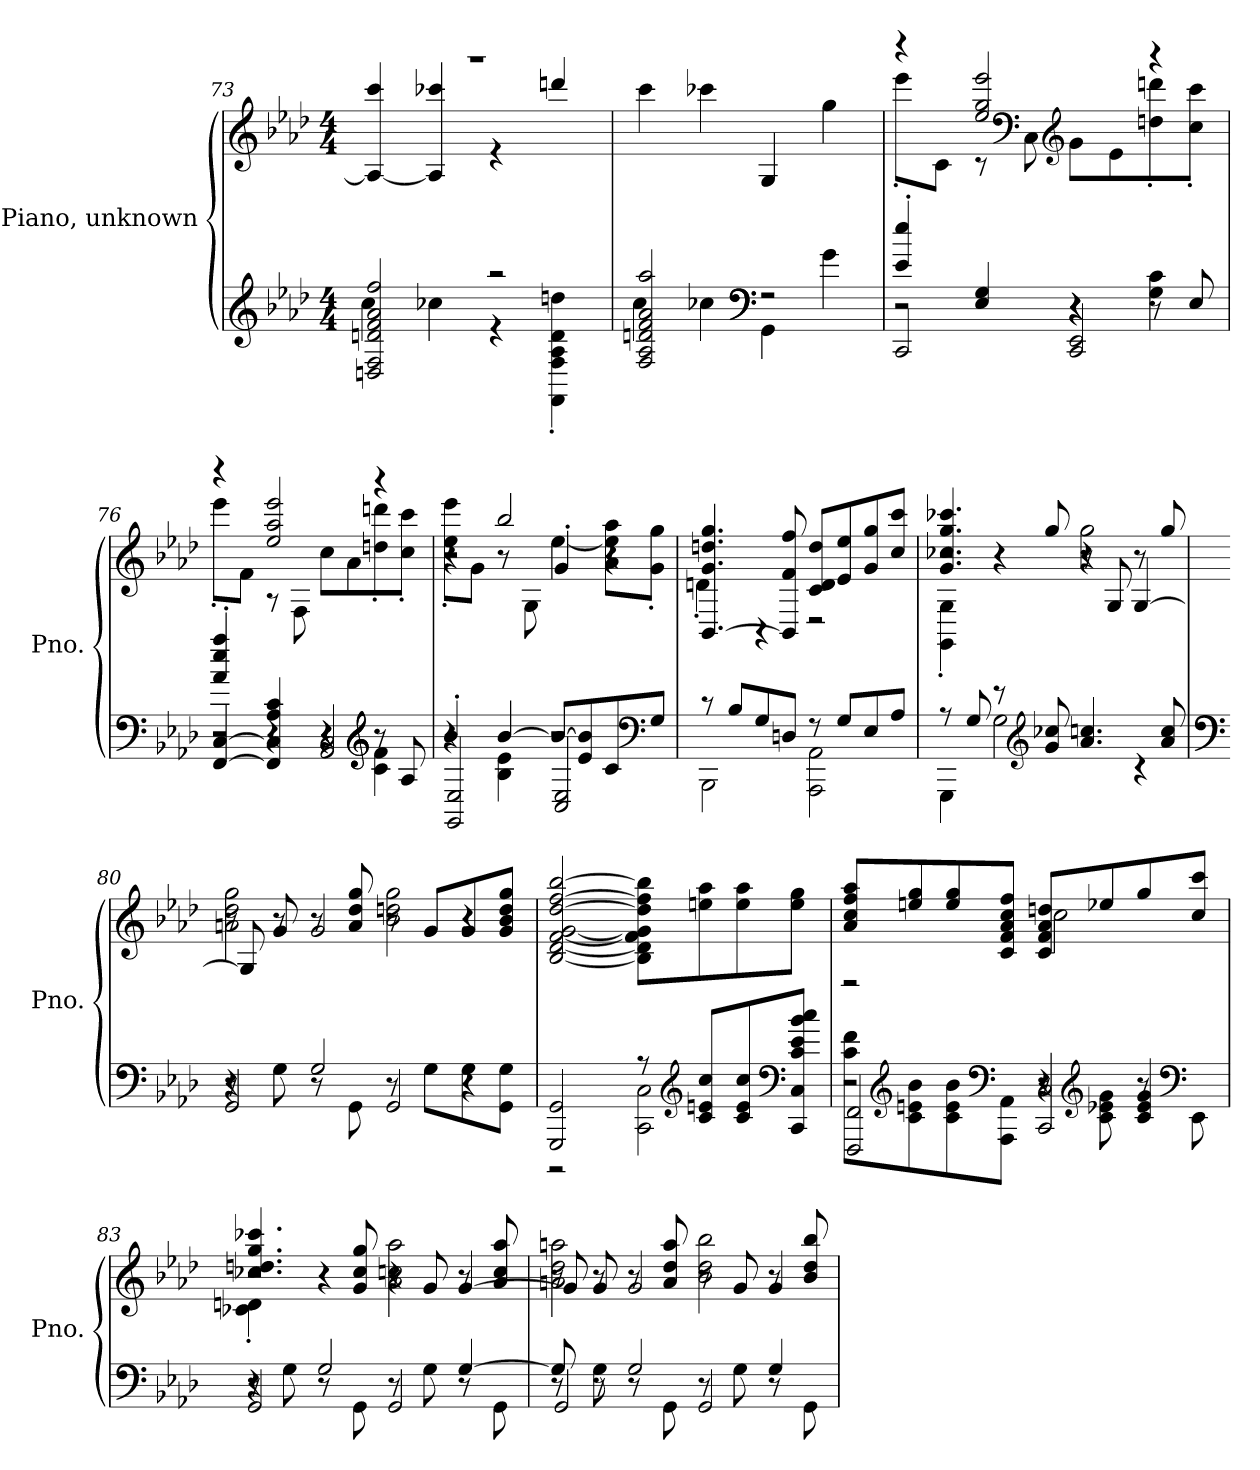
**kern	**kern
*part1	*part1
*staff2	*staff1
*I"Piano, unknown	*
*I'Pno.	*
*clefG2	*clefG2
*k[b-e-a-d-]	*k[b-e-a-d-]
*M4/4	*M4/4
=73	=73
*^	*^
2Dn/ 2F/ 2dn/ 2f/ 2a-/ 2ff/	4cc\	1r	4A-/_ 4ccc/
.	4cc-X\	.	4A-/] 4ccc-X/
2r	4r	.	4r
.	4FF\' 4F\' 4A-\' 4d\' 4ddn\'	.	4dddn/
*	*	*v	*v
=74	=74	=74
2F/ 2A-/ 2dn/ 2f/ 2a-/ 2aa-/	4cc\	4ccc\
.	4cc-X\	4ccc-X\
*clefF4	*	*
2r	4GG\	4G/
.	4g\	4gg\
!!LO:LB:g=z
=75	=75	=75
*	*^	*^
4e-/' 4ee-/'	2r	2CC/	4r	8eee-'\L
.	.	.	.	8c\J
4E-/ 4G/	.	.	2ee-/ 2gg/ 2eee-/	8r
*	*	*	*clefF4	*
.	.	.	.	8C\
*	*	*	*clefG2	*
4r	4r	2CC/ 2EE-/	.	8g\L
.	.	.	.	8e-\
8r	4G\ 4c\	.	4r	8ddn\' 8dddn\'
8E-/	.	.	.	8cc\' 8ccc\'J
=76	=76	=76	=76	=76
4a-/' 4ee-/' 4aa-/'	2r	[4FF/ [4C/	4r	8eee-'\L
.	.	.	.	8f\J
4r	.	4FF/] 4C/] 4A-/ 4c/	2ee-/ 2aa-/ 2eee-/	8r
.	.	.	.	8F\
2AA-/ 2C/	4r	4r	.	8cc\L
.	.	.	.	8a-\
*clefG2	*	*	*	*
.	4c\ 4f\	8r	4r	8ddn\' 8dddn\'
.	.	8A-/	.	8cc\' 8ccc\'J
=77	=77	=77	=77	=77
*	*	*	*	*^
4b-'/	4r	2GG/ 2E-/	4r	8ee-\' 8eee-\'L	2r
.	.	.	.	8g\J	.
[4b-/	4B-\ 4e-\	.	2bb-/	8r	.
.	.	.	.	8G\	.
8b-/L_	2r	2C/ 2E-/	.	[4ee-\	4g'/
8e-/ 8b-/]	.	.	.	.	.
8c/	.	.	4r	8a-\ 8ee-\] 8aa-\L	4r
*clefF4	*	*	*	*	*
8G/J	.	.	.	8g\' 8gg\'J	.
*	*v	*v	*	*	*
*	*	*	*v	*v
!!LO:PB:g=z
=78	=78	=78	=78
8r	2BBB-\	[4.BB-/ 4.g/ 4.ddn/ 4.gg/	4dn'\
8B-/L	.	.	.
8G/	.	.	4r
8Dn/J	.	8BB-/] 8f/ 8ff/	.
8r	2AAA-\ 2AA-\	8c/ 8d/ 8dd/L	2r
8G/L	.	8e-/ 8ee-/	.
8E-/	.	8g/ 8gg/	.
8A-/J	.	8cc/ 8ccc/J	.
=79	=79	=79	=79
*	*	*	*^
8r	4GGG\	4.g/ 4.cc-X/ 4.gg/ 4.ccc-X/	4GG\' 4G\'	2r
8G/	.	.	.	.
8r	2G\	.	4r	.
*clefG2	*	*	*	*
8g/ 8cc-X/	.	8gg/	.	.
4.a-/ 4.ccn/	.	8r	2gg\	4r
.	.	8G/	.	.
.	4r	8r	.	[4G/
8a-/ 8cc/	.	8gg/	.	.
*v	*v	*	*	*
=80	=80	=80	=80
*clefF4	*	*	*
*^	*	*	*
*	*^	*	*	*
4r	8r	2GG/	8r	2an\ 2dd-\ 2gg\	8G/]
.	8G\	.	8g/	.	8r
2G/	8r	.	8r	.	2g/
.	8GG\	.	8a/ 8dd-/ 8gg/	.	.
.	8r	2GG/	8r	2b-\ 2ddn\ 2gg\	.
.	8G\L	.	8g/L	.	.
4r	8G\	.	8g/	.	4r
.	8GG\ 8G\J	.	8g/ 8b-/ 8dd/ 8gg/J	.	.
*	*v	*v	*	*	*
*	*	*v	*v	*v
!!LO:LB:g=z
=81	=81	=81
2GGG/ 2GG/	2r	[2B-/ [2d-/ [2f/ [2g/ [2dd-/ [2ff/ [2bb-/
8r	2CC\ 2C\	8B-\] 8d-\] 8f\] 8g\] 8dd-\] 8ff\] 8bb-\]L
*clefG2	*	*
8c/ 8en/ 8cc/L	.	8een\ 8aa-\
8c/ 8e/ 8cc/	.	8ee\ 8aa-\
*clefF4	*	*
8CC/ 8C/ 8c/ 8e/ 8b-/ 8cc/J	.	8ee\ 8gg\J
=82	=82	=82
*	*^	*^
2r	8c\ 8f\L	2FFF/ 2FF/	8a-/ 8cc/ 8ff/ 8aa-/L	2r
*clefG2	*	*	*	*
.	8c\ 8en\ 8b-\	.	8een/ 8gg/	.
.	8c\ 8e\ 8b-\	.	8ee/ 8gg/	.
*clefF4	*	*	*	*
.	8AAA-\ 8AA-\J	.	8c/ 8f/ 8a-/ 8cc/ 8ff/J	.
4r	8r	2CC/ 2C/	8c/ 8f/ 8a-/ 8ddn/L	2cc\
*clefG2	*	*	*	*
.	8c\ 8e-X\ 8g\	.	8ee-X/	.
4c/ 4e-/ 4g/	8r	.	8gg/	.
*clefF4	*	*	*	*
.	8EE-\	.	8cc/ 8ccc/J	.
!!LO:LB:g=z
=83	=83	=83	=83	=83
*	*	*	*	*^
4r	8r	2GG/	4.cc-X/ 4.ddn/ 4.gg/ 4.ccc-X/	4c-X\' 4dn\'	2r
.	8G\	.	.	.	.
2G/	8r	.	.	4r	.
.	8GG\	.	8g/ 8cc-/ 8gg/	.	.
.	8r	2GG/	8r	2a-\ 2ccn\ 2aa-\	4r
.	8G\	.	8g/	.	.
[4G/	8r	.	8r	.	[4g/
.	8GG\	.	8a-/ 8cc/ 8aa-/	.	.
=84	=84	=84	=84	=84	=84
8G/]	8r	2GG/	8r	2an\ 2dd-\ 2aan\	8g/]
8r	8G\	.	8g/	.	8r
2G/	8r	.	8r	.	2g/
.	8GG\	.	8a/ 8dd-/ 8aa/	.	.
.	8r	2GG/	8r	2b-\ 2dd-\ 2bb-\	.
.	8G\	.	8g/	.	.
4G/	8r	.	8r	.	4g/
.	8GG\	.	8b-/ 8dd-/ 8bb-/	.	.
*v	*v	*v	*	*	*
*	*v	*v	*v
=	=
*-	*-
